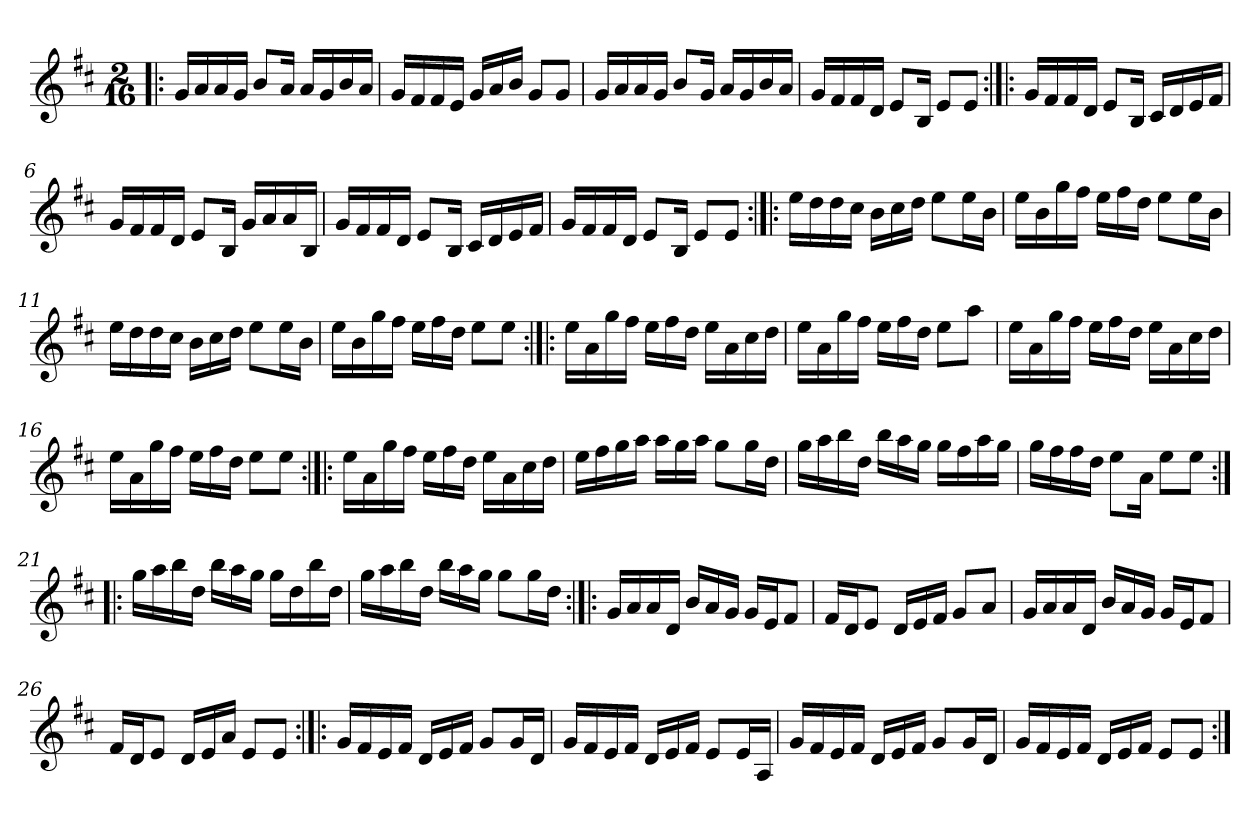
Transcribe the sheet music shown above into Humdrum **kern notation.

**kern
*part1
*staff1
*clefG2
*k[f#c#]
*M2/16+2/16+3/16+2/16+2/16
*MM110
=1!|:
16g/LL
16a/
16a/
16g/JJ
8b/L
16a/Jk
16a/LL
16g/
16b/
16a/JJ
=2
16g/LL
16f#/
16f#/
16e/JJ
16g/LL
16a/
16b/JJ
8g/L
8g/J
=3
16g/LL
16a/
16a/
16g/JJ
8b/L
16g/Jk
16a/LL
16g/
16b/
16a/JJ
=4
16g/LL
16f#/
16f#/
16d/JJ
8e/L
16B/Jk
8e/L
8e/J
!!LO:LB:g=z
=5:|!|:
16g/LL
16f#/
16f#/
16d/JJ
8e/L
16B/Jk
16c#/LL
16d/
16e/
16f#/JJ
=6
16g/LL
16f#/
16f#/
16d/JJ
8e/L
16B/Jk
16g/LL
16a/
16a/
16B/JJ
=7
16g/LL
16f#/
16f#/
16d/JJ
8e/L
16B/Jk
16c#/LL
16d/
16e/
16f#/JJ
=8
16g/LL
16f#/
16f#/
16d/JJ
8e/L
16B/Jk
8e/L
8e/J
!!LO:LB:g=z
=9:|!|:
16ee\LL
16dd\
16dd\
16cc#\JJ
16b\LL
16cc#\
16dd\JJ
8ee\L
16ee\L
16b\JJ
=10
16ee\LL
16b\
16gg\
16ff#\JJ
16ee\LL
16ff#\
16dd\JJ
8ee\L
16ee\L
16b\JJ
=11
16ee\LL
16dd\
16dd\
16cc#\JJ
16b\LL
16cc#\
16dd\JJ
8ee\L
16ee\L
16b\JJ
=12
16ee\LL
16b\
16gg\
16ff#\JJ
16ee\LL
16ff#\
16dd\JJ
8ee\L
8ee\J
!!LO:LB:g=z
=13:|!|:
16ee\LL
16a\
16gg\
16ff#\JJ
16ee\LL
16ff#\
16dd\JJ
16ee\LL
16a\
16cc#\
16dd\JJ
=14
16ee\LL
16a\
16gg\
16ff#\JJ
16ee\LL
16ff#\
16dd\JJ
8ee\L
8aa\J
=15
16ee\LL
16a\
16gg\
16ff#\JJ
16ee\LL
16ff#\
16dd\JJ
16ee\LL
16a\
16cc#\
16dd\JJ
=16
16ee\LL
16a\
16gg\
16ff#\JJ
16ee\LL
16ff#\
16dd\JJ
8ee\L
8ee\J
!!LO:LB:g=z
=17:|!|:
16ee\LL
16a\
16gg\
16ff#\JJ
16ee\LL
16ff#\
16dd\JJ
16ee\LL
16a\
16cc#\
16dd\JJ
=18
16ee\LL
16ff#\
16gg\
16aa\JJ
16aa\LL
16gg\
16aa\JJ
8gg\L
16gg\L
16dd\JJ
=19
16gg\LL
16aa\
16bb\
16dd\JJ
16bb\LL
16aa\
16gg\JJ
16gg\LL
16ff#\
16aa\
16gg\JJ
=20
16gg\LL
16ff#\
16ff#\
16dd\JJ
8ee\L
16a\Jk
8ee\L
8ee\J
!!LO:LB:g=z
=21:|!|:
16gg\LL
16aa\
16bb\
16dd\JJ
16bb\LL
16aa\
16gg\JJ
16gg\LL
16dd\
16bb\
16dd\JJ
=22
16gg\LL
16aa\
16bb\
16dd\JJ
16bb\LL
16aa\
16gg\JJ
8gg\L
16gg\L
16dd\JJ
=23:|!|:
16g/LL
16a/
16a/
16d/JJ
16b/LL
16a/
16g/JJ
16g/LL
16e/J
8f#/J
=24
16f#/LL
16d/J
8e/J
16d/LL
16e/
16f#/JJ
8g/L
8a/J
!!LO:LB:g=z
=25
16g/LL
16a/
16a/
16d/JJ
16b/LL
16a/
16g/JJ
16g/LL
16e/J
8f#/J
=26
16f#/LL
16d/J
8e/J
16d/LL
16e/
16a/JJ
8e/L
8e/J
=27:|!|:
16g/LL
16f#/
16e/
16f#/JJ
16d/LL
16e/
16f#/JJ
8g/L
16g/L
16d/JJ
=28
16g/LL
16f#/
16e/
16f#/JJ
16d/LL
16e/
16f#/JJ
8e/L
16e/L
16A/JJ
=29
16g/LL
16f#/
16e/
16f#/JJ
16d/LL
16e/
16f#/JJ
8g/L
16g/L
16d/JJ
!!LO:LB:g=z
=30
16g/LL
16f#/
16e/
16f#/JJ
16d/LL
16e/
16f#/JJ
8e/L
8e/J
=:|!
*-
